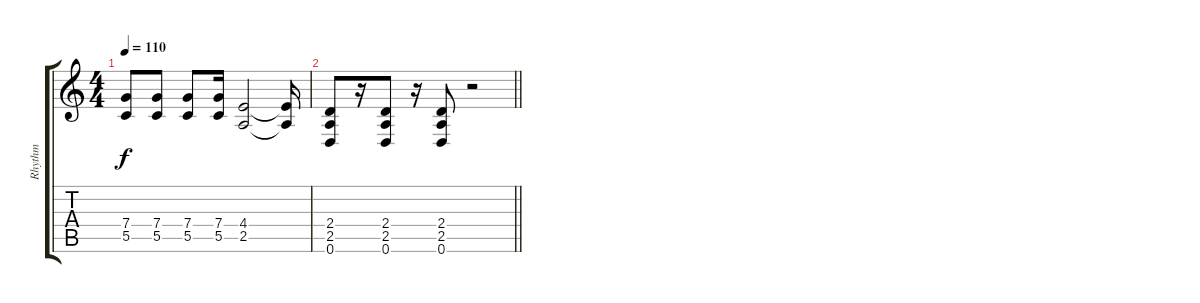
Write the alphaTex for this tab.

\track ("Rhythm" "Rhythm") {instrument distortionguitar}
\staff {score tabs}
\tuning (D4 A3 F3 C3 G2 D2) {hide}
\ts (4 4)
\tempo 110
\clef g2
\ks c
(7.4 5.5).8{dy f} (7.4 5.5).8 (7.4 5.5).8 (7.4 5.5).16 (4.4 2.5).2 (4.4{t} 2.5{t}).16 |
\barLineRight lightlight
(2.4 2.5 0.6).8 r.16 (2.4 2.5 0.6).8 r.16 (2.4 2.5 0.6).8 r.2
